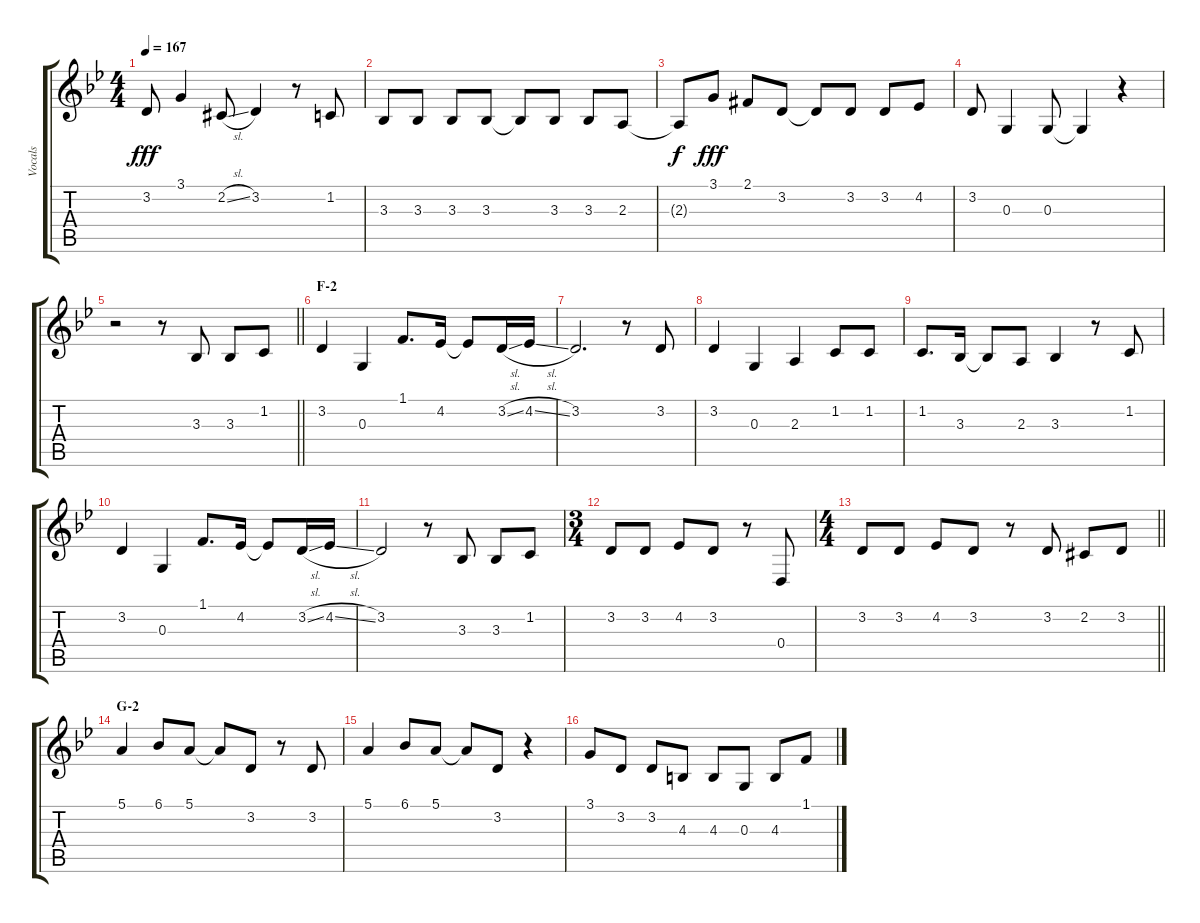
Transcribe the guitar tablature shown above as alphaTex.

\track ("Vocals" "Vocals") {instrument voiceoohs}
\staff {score tabs}
\tuning (E4 B3 G3 D3 A2 E2) {hide}
\ts (4 4)
\tempo 167
\clef g2
\ks bb
3.2.8{dy fff} 3.1.4 2.2{sl acc #}.8 3.2.4 r.8 1.2.8 |
3.3.8 3.3.8 3.3.8 3.3.8 3.3{t}.8 3.3.8 3.3.8 2.3.8 |
2.3{t}.8{dy f} 3.1.8{dy fff} 2.1{acc #}.8 3.2.8 3.2{t}.8 3.2.8 3.2.8 4.2.8 |
3.2.8 0.3.4 0.3.8 0.3{t}.4 r.4 |
\barLineRight lightlight
r.2 r.8 3.3.8 3.3.8 1.2.8 |
\section ("" "F-2")
3.2.4 0.3.4 1.1.8{d} 4.2.16 4.2{t}.8 3.2{sl}.16 4.2{sl}.16 |
3.2.2{d} r.8 3.2.8 |
3.2.4 0.3.4 2.3.4 1.2.8 1.2.8 |
1.2.8{d} 3.3.16 3.3{t}.8 2.3.8 3.3.4 r.8 1.2.8 |
3.2.4 0.3.4 1.1.8{d} 4.2.16 4.2{t}.8 3.2{sl}.16 4.2{sl}.16 |
3.2.2 r.8 3.3.8 3.3.8 1.2.8 |
\ts (3 4)
3.2.8 3.2.8 4.2.8 3.2.8 r.8 0.4.8 |
\ts (4 4)
\barLineRight lightlight
3.2.8 3.2.8 4.2.8 3.2.8 r.8 3.2.8 2.2{acc #}.8 3.2.8 |
\section ("" "G-2")
5.1.4 6.1.8 5.1.8 5.1{t}.8 3.2.8 r.8 3.2.8 |
5.1.4 6.1.8 5.1.8 5.1{t}.8 3.2.8 r.4 |
3.1.8 3.2.8 3.2.8 4.3.8 4.3.8 0.3.8 4.3.8 1.1.8
